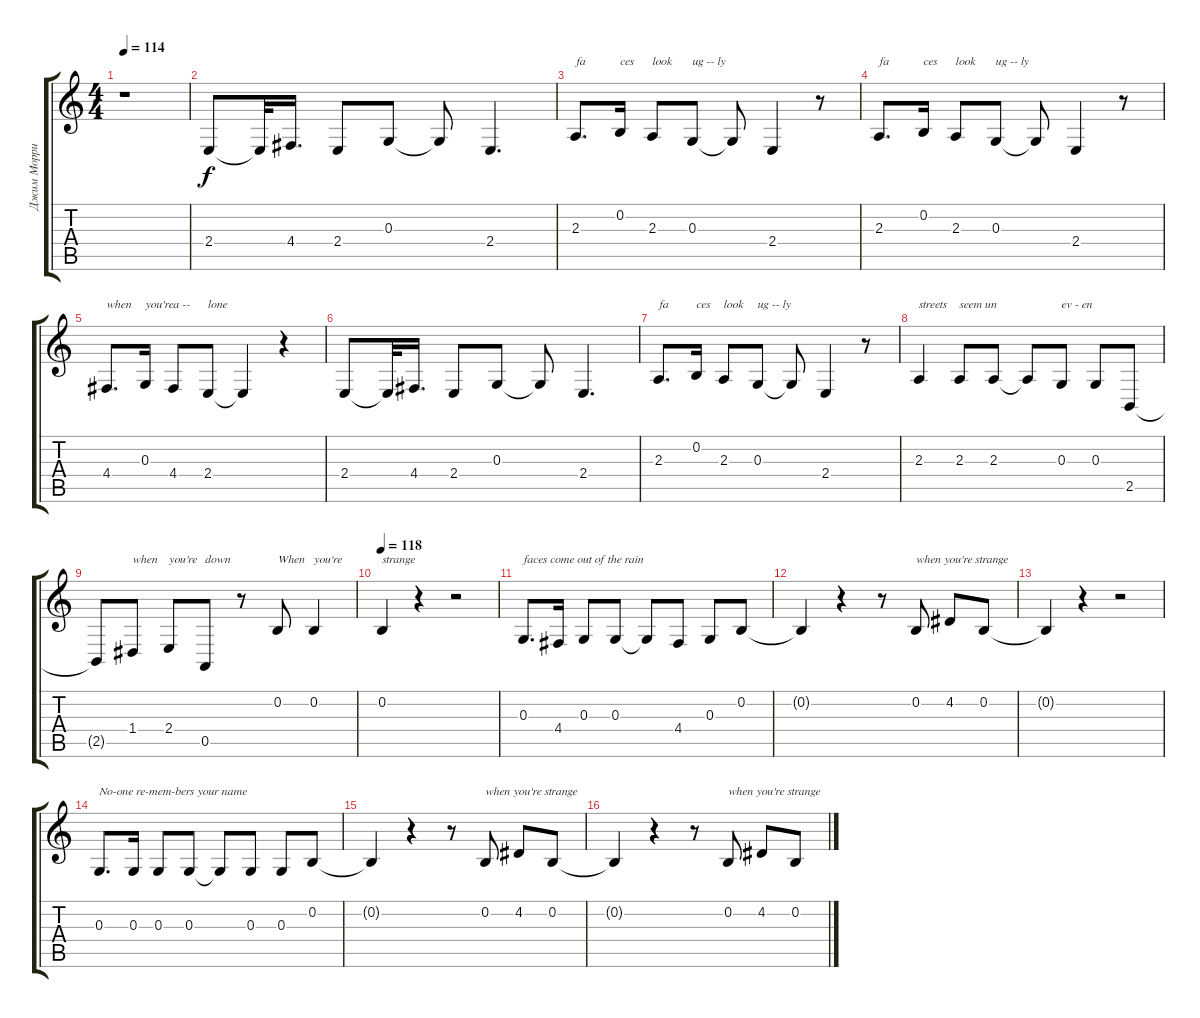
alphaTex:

\track ("Джим Моррисон" "Джим Морри") {instrument drawbarorgan}
\staff {score tabs}
\tuning (E4 B3 G3 D3 A2 E2) {hide}
\ts (4 4)
\tempo 114
\clef g2
\ks c
r.1{dy f instrument drawbarorgan} |
2.4.8 2.4{t}.32 4.4.16{d} 2.4.8 0.3.8 0.3{t}.8 2.4.4{d} |
2.3.8{d txt "fa"} 0.2.16{txt "ces"} 2.3.8{txt "look"} 0.3.8{txt "ug -- ly"} 0.3{t}.8 2.4.4 r.8 |
2.3.8{d txt "fa"} 0.2.16{txt "ces"} 2.3.8{txt "look"} 0.3.8{txt "ug -- ly"} 0.3{t}.8 2.4.4 r.8 |
4.4.8{d txt "when"} 0.3.16{txt "you're"} 4.4.8{txt "a --"} 2.4.8{txt "lone"} 2.4{t}.4 r.4 |
2.4.8 2.4{t}.32 4.4.16{d} 2.4.8 0.3.8 0.3{t}.8 2.4.4{d} |
2.3.8{d txt "fa"} 0.2.16{txt "ces"} 2.3.8{txt "look"} 0.3.8{txt "ug -- ly"} 0.3{t}.8 2.4.4 r.8 |
2.3.4{txt "streets"} 2.3.8{txt "seem un"} 2.3.8 2.3{t}.8 0.3.8{txt "ev - en"} 0.3.8 2.5.8 |
2.5{t}.8 1.4.8{txt "when"} 2.4.8{txt "you're"} 0.5.8{txt "down"} r.8 0.2.8{txt "When"} 0.2.4{txt "you're"} |
\tempo 115
\tempo 118
0.2.4{txt "strange"} r.4 r.2 |
0.3.8{d txt "faces come out of the rain"} 4.4.16 0.3.8 0.3.8 0.3{t}.8 4.4.8 0.3.8 0.2.8 |
0.2{t}.4 r.4 r.8 0.2.8{txt "when you're strange"} 4.2.8 0.2.8 |
0.2{t}.4 r.4 r.2 |
0.3.8{d txt "No-one re-mem-bers your name"} 0.3.16 0.3.8 0.3.8 0.3{t}.8 0.3.8 0.3.8 0.2.8 |
0.2{t}.4 r.4 r.8 0.2.8{txt "when you're strange"} 4.2.8 0.2.8 |
0.2{t}.4 r.4 r.8 0.2.8{txt "when you're strange"} 4.2.8 0.2.8
